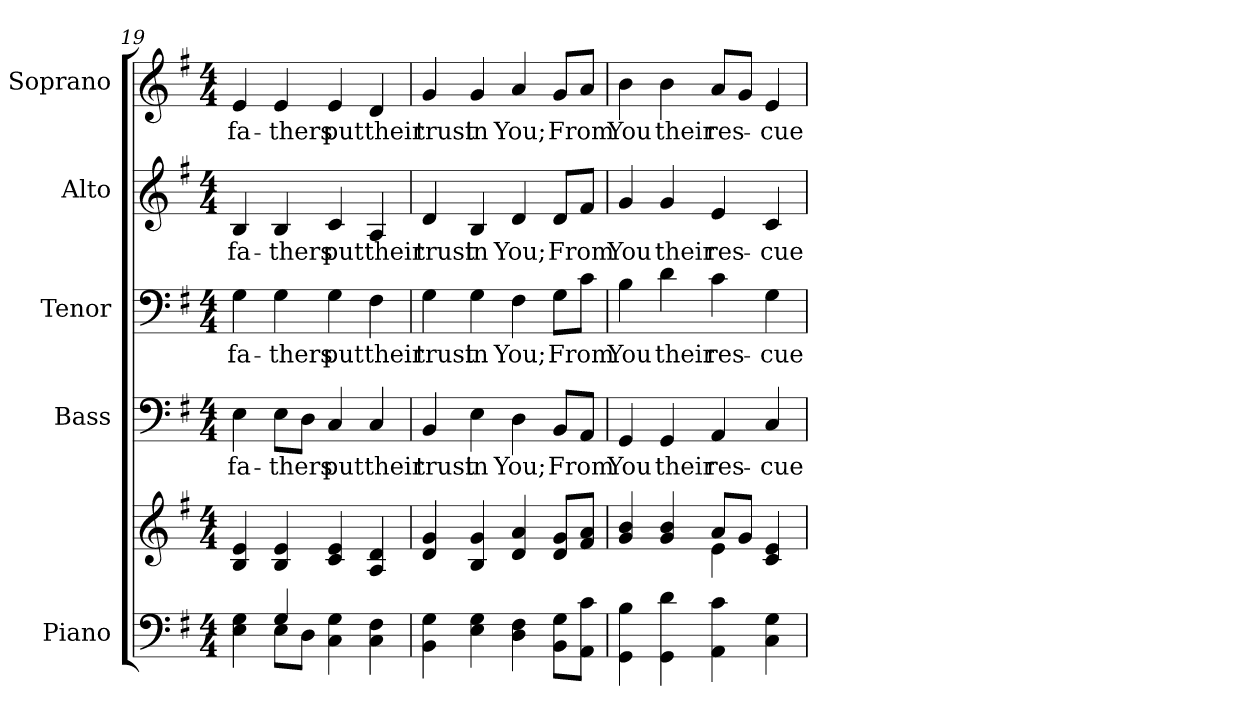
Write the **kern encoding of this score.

**kern	**kern	**kern	**text	**kern	**text	**kern	**text	**kern	**text
*part5	*part5	*part4	*part4	*part3	*part3	*part2	*part2	*part1	*part1
*staff6	*staff5	*staff4	*staff4	*staff3	*staff3	*staff2	*staff2	*staff1	*staff1
*I"Piano	*	*I"Bass	*	*I"Tenor	*	*I"Alto	*	*I"Soprano	*
*I'Pno.	*	*I'B.	*	*I'T.	*	*I'A.	*	*I'S.	*
*clefF4	*clefG2	*clefF4	*	*clefF4	*	*clefG2	*	*clefG2	*
*k[f#]	*k[f#]	*k[f#]	*	*k[f#]	*	*k[f#]	*	*k[f#]	*
*G:	*G:	*G:	*	*G:	*	*G:	*	*G:	*
*M4/4	*M4/4	*M4/4	*	*M4/4	*	*M4/4	*	*M4/4	*
=19	=19	=19	=19	=19	=19	=19	=19	=19	=19
*^	*	*	*	*	*	*	*	*	*
!	!	!	!	!LO:LY:b:color=#000000	!	!	!	!	!	!
!	!	!	!	!	!	!LO:LY:b:color=#000000	!	!	!	!
!	!	!	!	!	!	!	!	!LO:LY:b:color=#000000	!	!
!	!	!	!	!	!	!	!	!	!	!LO:LY:b:color=#000000
4Ei\ 4Gi	4ryy	4Bi/ 4ei	4Ei\	fa-	4Gi\	fa-	4Bi/	fa-	4ei/	fa-
!	!	!	!	!LO:LY:b:color=#000000	!	!	!	!	!	!
!	!	!	!	!	!	!LO:LY:b:color=#000000	!	!	!	!
!	!	!	!	!	!	!	!	!LO:LY:b:color=#000000	!	!
!	!	!	!	!	!	!	!	!	!	!LO:LY:b:color=#000000
4Gi/	8Ei\L	4Bi/ 4ei	8Ei\L	-thers	4Gi\	-thers	4Bi/	-thers	4ei/	-thers
.	8Di\J	.	8Di\J	.	.	.	.	.	.	.
!	!	!	!	!LO:LY:b:color=#000000	!	!	!	!	!	!
!	!	!	!	!	!	!LO:LY:b:color=#000000	!	!	!	!
!	!	!	!	!	!	!	!	!LO:LY:b:color=#000000	!	!
!	!	!	!	!	!	!	!	!	!	!LO:LY:b:color=#000000
4Ci\ 4Gi	2ryy	4ci/ 4ei	4Ci/	put	4Gi\	put	4ci/	put	4ei/	put
!	!	!	!	!LO:LY:b:color=#000000	!	!	!	!	!	!
!	!	!	!	!	!	!LO:LY:b:color=#000000	!	!	!	!
!	!	!	!	!	!	!	!	!LO:LY:b:color=#000000	!	!
!	!	!	!	!	!	!	!	!	!	!LO:LY:b:color=#000000
4Ci\ 4F#i	.	4Ai/ 4di	4Ci/	their	4F#i\	their	4Ai/	their	4di/	their
*v	*v	*	*	*	*	*	*	*	*	*
=20	=20	=20	=20	=20	=20	=20	=20	=20	=20
!	!	!	!LO:LY:b:color=#000000	!	!	!	!	!	!
!	!	!	!	!	!LO:LY:b:color=#000000	!	!	!	!
!	!	!	!	!	!	!	!LO:LY:b:color=#000000	!	!
!	!	!	!	!	!	!	!	!	!LO:LY:b:color=#000000
4BBi\ 4Gi	4di/ 4gi	4BBi/	trust	4Gi\	trust	4di/	trust	4gi/	trust
!	!	!	!LO:LY:b:color=#000000	!	!	!	!	!	!
!	!	!	!	!	!LO:LY:b:color=#000000	!	!	!	!
!	!	!	!	!	!	!	!LO:LY:b:color=#000000	!	!
!	!	!	!	!	!	!	!	!	!LO:LY:b:color=#000000
4Ei\ 4Gi	4Bi/ 4gi	4Ei\	in	4Gi\	in	4Bi/	in	4gi/	in
!	!	!	!LO:LY:b:color=#000000	!	!	!	!	!	!
!	!	!	!	!	!LO:LY:b:color=#000000	!	!	!	!
!	!	!	!	!	!	!	!LO:LY:b:color=#000000	!	!
!	!	!	!	!	!	!	!	!	!LO:LY:b:color=#000000
4Di\ 4F#i	4di/ 4ai	4Di\	You;	4F#i\	You;	4di/	You;	4ai/	You;
!	!	!	!LO:LY:b:color=#000000	!	!	!	!	!	!
!	!	!	!	!	!LO:LY:b:color=#000000	!	!	!	!
!	!	!	!	!	!	!	!LO:LY:b:color=#000000	!	!
!	!	!	!	!	!	!	!	!	!LO:LY:b:color=#000000
8BBi\ 8GiL	8di/ 8giL	8BBi/L	From	8Gi\L	From	8di/L	From	8gi/L	From
8AAi\ 8ciJ	8f#i/ 8aiJ	8AAi/J	.	8ci\J	.	8f#i/J	.	8ai/J	.
!!LO:PB:g=z
=21	=21	=21	=21	=21	=21	=21	=21	=21	=21
*	*^	*	*	*	*	*	*	*	*
!	!	!	!	!LO:LY:b:color=#000000	!	!	!	!	!	!
!	!	!	!	!	!	!LO:LY:b:color=#000000	!	!	!	!
!	!	!	!	!	!	!	!	!LO:LY:b:color=#000000	!	!
!	!	!	!	!	!	!	!	!	!	!LO:LY:b:color=#000000
4GGi\ 4Bi	4gi/ 4bi	2ryy	4GGi/	You	4Bi\	You	4gi/	You	4bi\	You
!	!	!	!	!LO:LY:b:color=#000000	!	!	!	!	!	!
!	!	!	!	!	!	!LO:LY:b:color=#000000	!	!	!	!
!	!	!	!	!	!	!	!	!LO:LY:b:color=#000000	!	!
!	!	!	!	!	!	!	!	!	!	!LO:LY:b:color=#000000
4GGi\ 4di	4gi/ 4bi	.	4GGi/	their	4di\	their	4gi/	their	4bi\	their
!	!	!	!	!LO:LY:b:color=#000000	!	!	!	!	!	!
!	!	!	!	!	!	!LO:LY:b:color=#000000	!	!	!	!
!	!	!	!	!	!	!	!	!LO:LY:b:color=#000000	!	!
!	!	!	!	!	!	!	!	!	!	!LO:LY:b:color=#000000
4AAi\ 4ci	8ai/L	4ei\	4AAi/	res-	4ci\	res-	4ei/	res-	8ai/L	res-
.	8gi/J	.	.	.	.	.	.	.	8gi/J	.
!	!	!	!	!LO:LY:b:color=#000000	!	!	!	!	!	!
!	!	!	!	!	!	!LO:LY:b:color=#000000	!	!	!	!
!	!	!	!	!	!	!	!	!LO:LY:b:color=#000000	!	!
!	!	!	!	!	!	!	!	!	!	!LO:LY:b:color=#000000
4Ci\ 4Gi	4ci/ 4ei	4ryy	4Ci/	-cue	4Gi\	-cue	4ci/	-cue	4ei/	-cue
*	*v	*v	*	*	*	*	*	*	*	*
=	=	=	=	=	=	=	=	=	=
*-	*-	*-	*-	*-	*-	*-	*-	*-	*-
